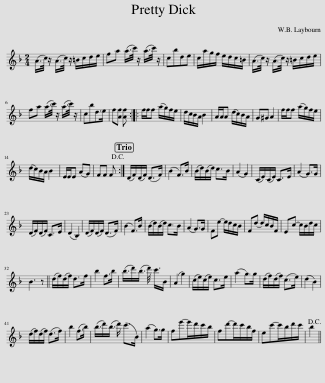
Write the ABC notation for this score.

X:1
L:1/8
M:2/4
I:linebreak $
K:F
V:1 treble
V:1
 (A/>c/) z/ (A/>c/) z/ =B/c/d/e/ | fa (a/>c'/) z/ (a/>c'/) z/ | cbde | c/a/g/f/ e/d/c/=B/ | (A/>c/) z/ (A/>c/) z/ =B/c/d/e/ |$ %5
 fa (a/>c'/) z/ (a/>c'/) z/ | cbd>e | f[Af] [Af] :: f/f/f (a/g/)f/e/ | d/c/B/A/ B2 | %10
 A/A/A (d/c/)B/A/ | G^G A2 | f/f/f (a/g/)f/e/ |$ (d/c/)B/A/ B2 | E/E/E (AG) | %15
 FF F!D.C.! :| (D/F/)(D/F/) (D>F) | (B2 F>)B | (B/d/)(B/d/) c>B | (A2 G2) | %20
 (C/E/)(C/E/) C>E | (A2 G>)G |$ (D/F/)(D/F/) C>E | (D2 B,2) | (D/F/)(D/F/) (D>F) | %25
 (B2 F>)B | (B/d/)(B/d/) c>B | (A2 G>)G | Fe- e/d/c/B/ | Fd- d/c/B/F/ | %30
 Ec- c/B/d/c/ |$ B3 z || (d/f/)(d/f/) d>f | b2 f>b | (b3/4d'/)(b3/4 d'/4) c'3/4B/ | %35
 (A2 g2) | (c/e/)(c/e/) c>e | (a2 g>)g | (d/f/)(d/f/) (c>e) | (d2 B2) |$ %40
 (d/f/)(d/f/) (d>f) | b2 (f>b) | (b3/4d'/)(b3/4 d'/) (c'>B) | (a2 g>)g | fe'-e'/d'/c'/b/ | %45
 fd'-d'/c'/b/f/ | ec'-c'/b/d'/c'/ | b2!D.C.! || %48
